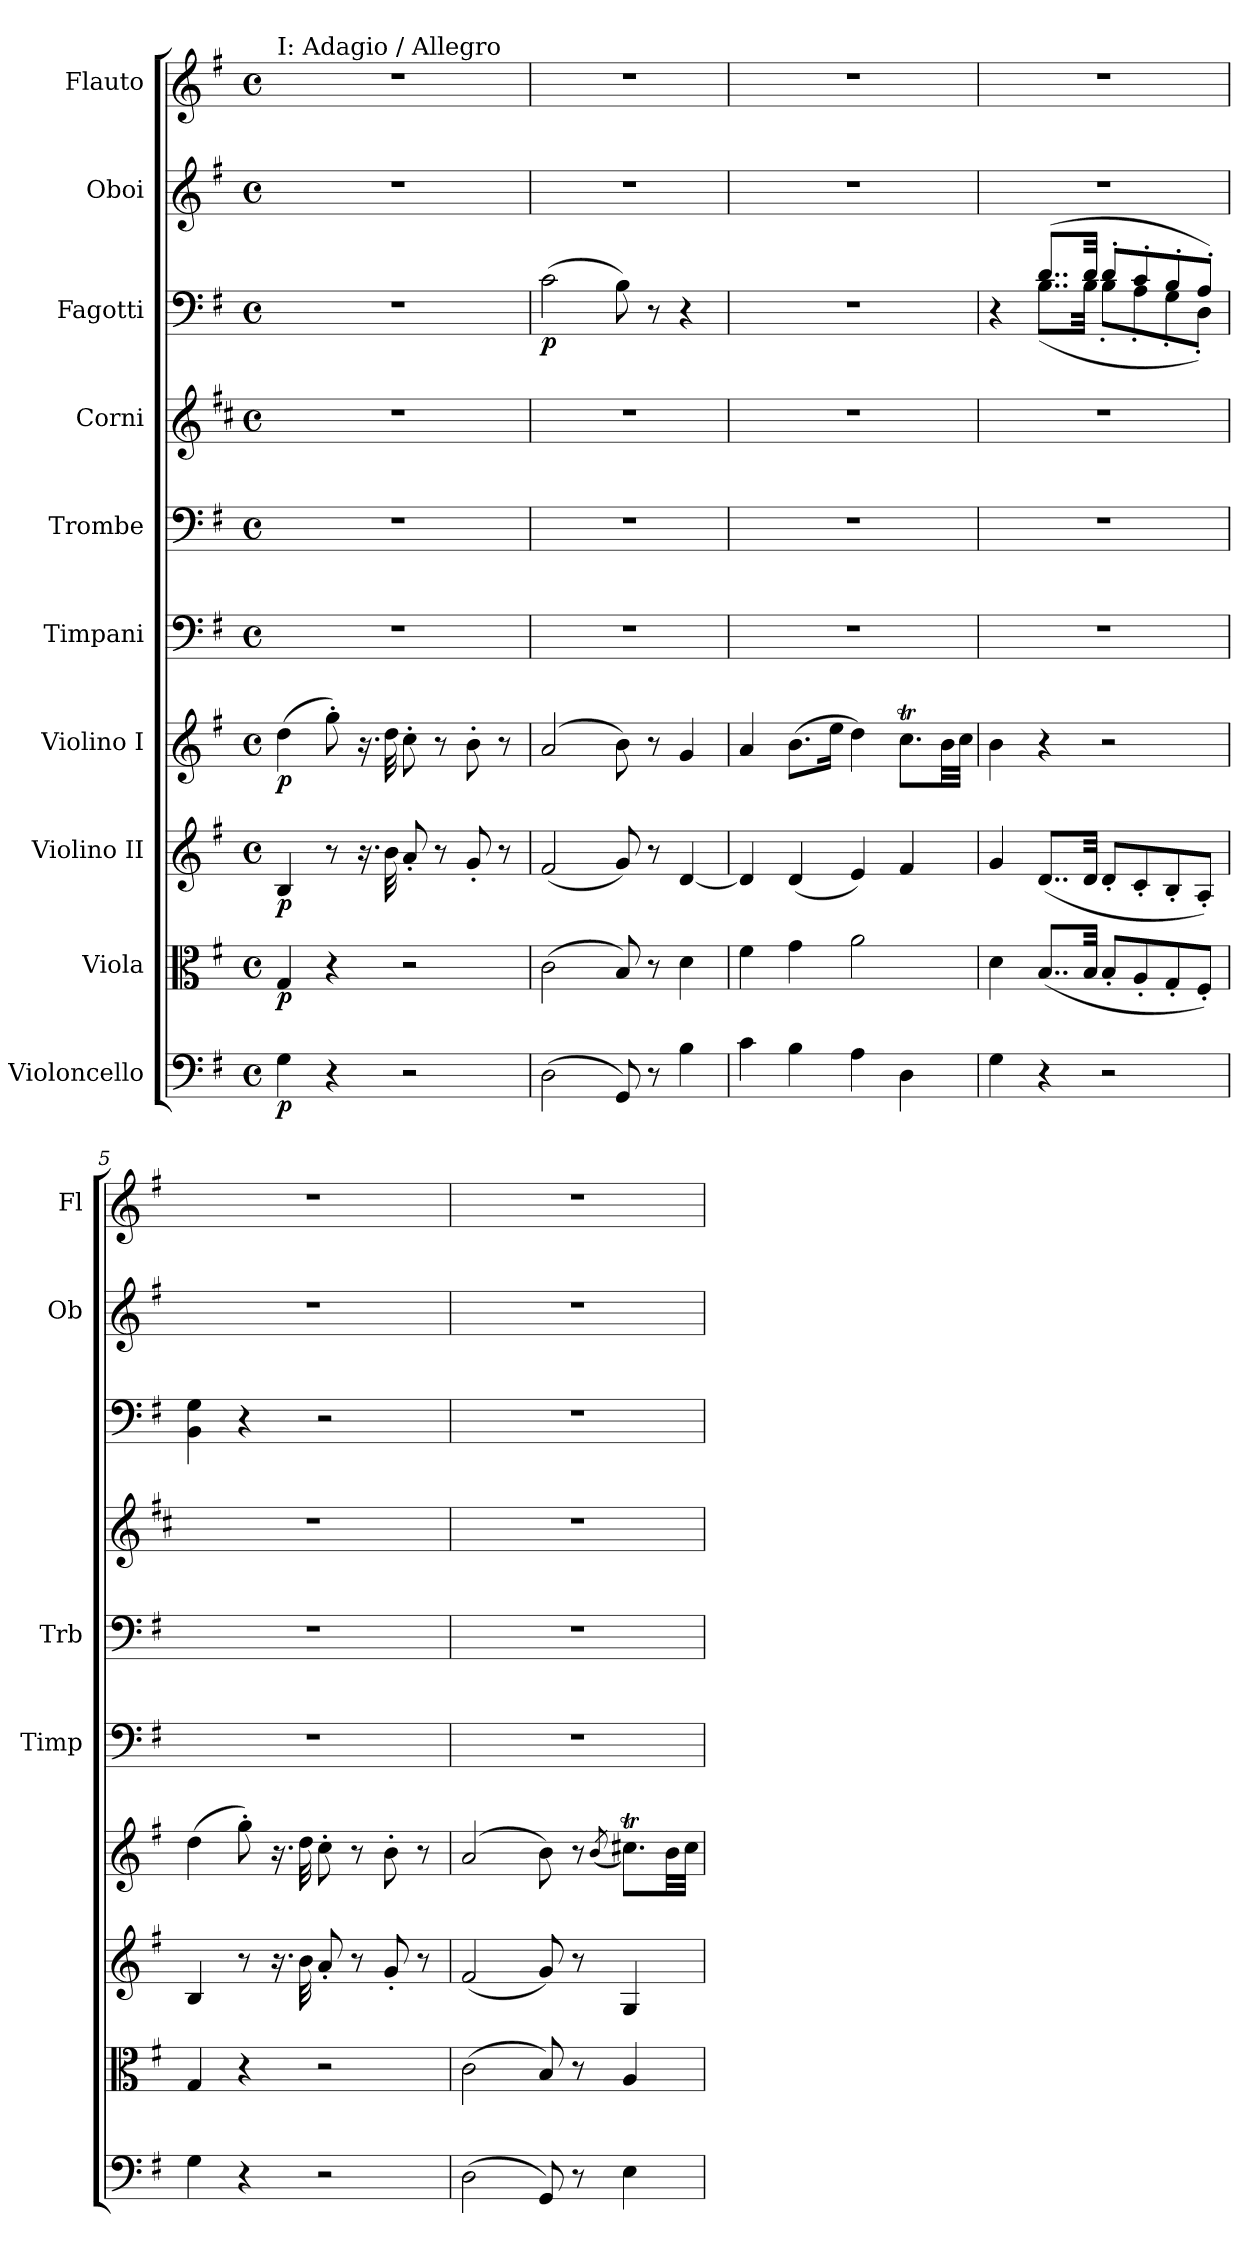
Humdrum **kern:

**kern	**dynam	**kern	**dynam	**kern	**dynam	**kern	**dynam	**kern	**kern	**kern	**kern	**dynam	**kern	**kern
*part10	*part10	*part9	*part9	*part8	*part8	*part7	*part7	*part6	*part5	*part4	*part3	*part3	*part2	*part1
*staff10	*staff10	*staff9	*staff9	*staff8	*staff8	*staff7	*staff7	*staff6	*staff5	*staff4	*staff3	*staff3	*staff2	*staff1
*I"Violoncello	*	*I"Viola	*	*I"Violino II	*	*I"Violino I	*	*I"Timpani	*I"Trombe	*I"Corni	*I"Fagotti	*	*I"Oboi	*I"Flauto
*	*	*	*	*	*	*	*	*I'Timp	*I'Trb	*	*	*	*I'Ob	*I'Fl
*clefF4	*	*clefC3	*	*clefG2	*	*clefG2	*	*clefF4	*clefF4	*clefG2	*clefF4	*	*clefG2	*clefG2
*	*	*	*	*	*	*	*	*	*	*ITrd4c7	*	*	*	*
*k[f#]	*	*k[f#]	*	*k[f#]	*	*k[f#]	*	*k[f#]	*k[f#]	*k[f#]	*k[f#]	*	*k[f#]	*k[f#]
*M4/4	*	*M4/4	*	*M4/4	*	*M4/4	*	*M4/4	*M4/4	*M4/4	*M4/4	*	*M4/4	*M4/4
*met(c)	*	*met(c)	*	*met(c)	*	*met(c)	*	*met(c)	*met(c)	*met(c)	*met(c)	*	*met(c)	*met(c)
=1	=1	=1	=1	=1	=1	=1	=1	=1	=1	=1	=1	=1	=1	=1
!	!	!	!	!	!	!	!	!	!	!	!	!	!	!LO:TX:a:t=I&colon; Adagio / Allegro
!	!LO:DY:b	!	!LO:DY:b	!	!LO:DY:b	!	!LO:DY:b	!	!	!	!	!	!	!
4G\	p	4G/	p	4B/	p	(>4dd\	p	1r	1r	1r	1r	.	1r	1r
4r	.	4r	.	8r	.	8gg'\)	.	.	.	.	.	.	.	.
.	.	.	.	16.r	.	16.r	.	.	.	.	.	.	.	.
.	.	.	.	32b\	.	32dd\	.	.	.	.	.	.	.	.
2r	.	2r	.	8a'/	.	8cc'\	.	.	.	.	.	.	.	.
.	.	.	.	8r	.	8r	.	.	.	.	.	.	.	.
.	.	.	.	8g'/	.	8b'\	.	.	.	.	.	.	.	.
.	.	.	.	8r	.	8r	.	.	.	.	.	.	.	.
=2	=2	=2	=2	=2	=2	=2	=2	=2	=2	=2	=2	=2	=2	=2
!	!	!	!	!	!	!	!	!	!	!	!	!LO:DY:b	!	!
(>2D\	.	(>2c\	.	(<2f#/	.	(>2a/	.	1r	1r	1r	(>2c\	p	1r	1r
8GG/)	.	8B/)	.	8g/)	.	8b\)	.	.	.	.	8B\)	.	.	.
8r	.	8r	.	8r	.	8r	.	.	.	.	8r	.	.	.
4B\	.	4d\	.	[4d/	.	4g/	.	.	.	.	4r	.	.	.
=3	=3	=3	=3	=3	=3	=3	=3	=3	=3	=3	=3	=3	=3	=3
4c\	.	4f#\	.	4d/]	.	4a/	.	1r	1r	1r	1r	.	1r	1r
4B\	.	4g\	.	(<4d/	.	(>8.b\L	.	.	.	.	.	.	.	.
.	.	.	.	.	.	16ee\Jk	.	.	.	.	.	.	.	.
4A\	.	2a\	.	4e/)	.	4dd\)	.	.	.	.	.	.	.	.
4D\	.	.	.	4f#/	.	8.ccT\L	.	.	.	.	.	.	.	.
.	.	.	.	.	.	32b\LL	.	.	.	.	.	.	.	.
.	.	.	.	.	.	32cc\JJJ	.	.	.	.	.	.	.	.
=4	=4	=4	=4	=4	=4	=4	=4	=4	=4	=4	=4	=4	=4	=4
*	*	*	*	*	*	*	*	*	*	*	*^	*	*	*
4G\	.	4d\	.	4g/	.	4b\	.	1r	1r	1r	4r	4ryy	.	1r	1r
4r	.	(<8..B/L	.	(<8..d/L	.	4r	.	.	.	.	(>8..d/L	(<8..B\L	.	.	.
.	.	32B/Jkk	.	32d/Jkk	.	.	.	.	.	.	32d/Jkk	32B\Jkk	.	.	.
2r	.	8B'/L	.	8d'/L	.	2r	.	.	.	.	8d'/L	8B'\L	.	.	.
.	.	8A'/	.	8c'/	.	.	.	.	.	.	8c'/	8A'\	.	.	.
.	.	8G'/	.	8B'/	.	.	.	.	.	.	8B'/	8G'\	.	.	.
.	.	8F#'/J)	.	8A'/J)	.	.	.	.	.	.	8A'/J)	8D'\J)	.	.	.
*	*	*	*	*	*	*	*	*	*	*	*v	*v	*	*	*
=5	=5	=5	=5	=5	=5	=5	=5	=5	=5	=5	=5	=5	=5	=5
4G\	.	4G/	.	4B/	.	(>4dd\	.	1r	1r	1r	4BB\ 4G\	.	1r	1r
4r	.	4r	.	8r	.	8gg'\)	.	.	.	.	4r	.	.	.
.	.	.	.	16.r	.	16.r	.	.	.	.	.	.	.	.
.	.	.	.	32b\	.	32dd\	.	.	.	.	.	.	.	.
2r	.	2r	.	8a'/	.	8cc'\	.	.	.	.	2r	.	.	.
.	.	.	.	8r	.	8r	.	.	.	.	.	.	.	.
.	.	.	.	8g'/	.	8b'\	.	.	.	.	.	.	.	.
.	.	.	.	8r	.	8r	.	.	.	.	.	.	.	.
=6	=6	=6	=6	=6	=6	=6	=6	=6	=6	=6	=6	=6	=6	=6
(>2D\	.	(>2c\	.	(<2f#/	.	(>2a/	.	1r	1r	1r	1r	.	1r	1r
8GG/)	.	8B/)	.	8g/)	.	8b\)	.	.	.	.	.	.	.	.
8r	.	8r	.	8r	.	8r	.	.	.	.	.	.	.	.
.	.	.	.	.	.	(<8qb/	.	.	.	.	.	.	.	.
4E\	.	4A/	.	4G/	.	8.cc#Xt\L)	.	.	.	.	.	.	.	.
.	.	.	.	.	.	32b\LL	.	.	.	.	.	.	.	.
.	.	.	.	.	.	32cc#\JJJ	.	.	.	.	.	.	.	.
=	=	=	=	=	=	=	=	=	=	=	=	=	=	=
*-	*-	*-	*-	*-	*-	*-	*-	*-	*-	*-	*-	*-	*-	*-
